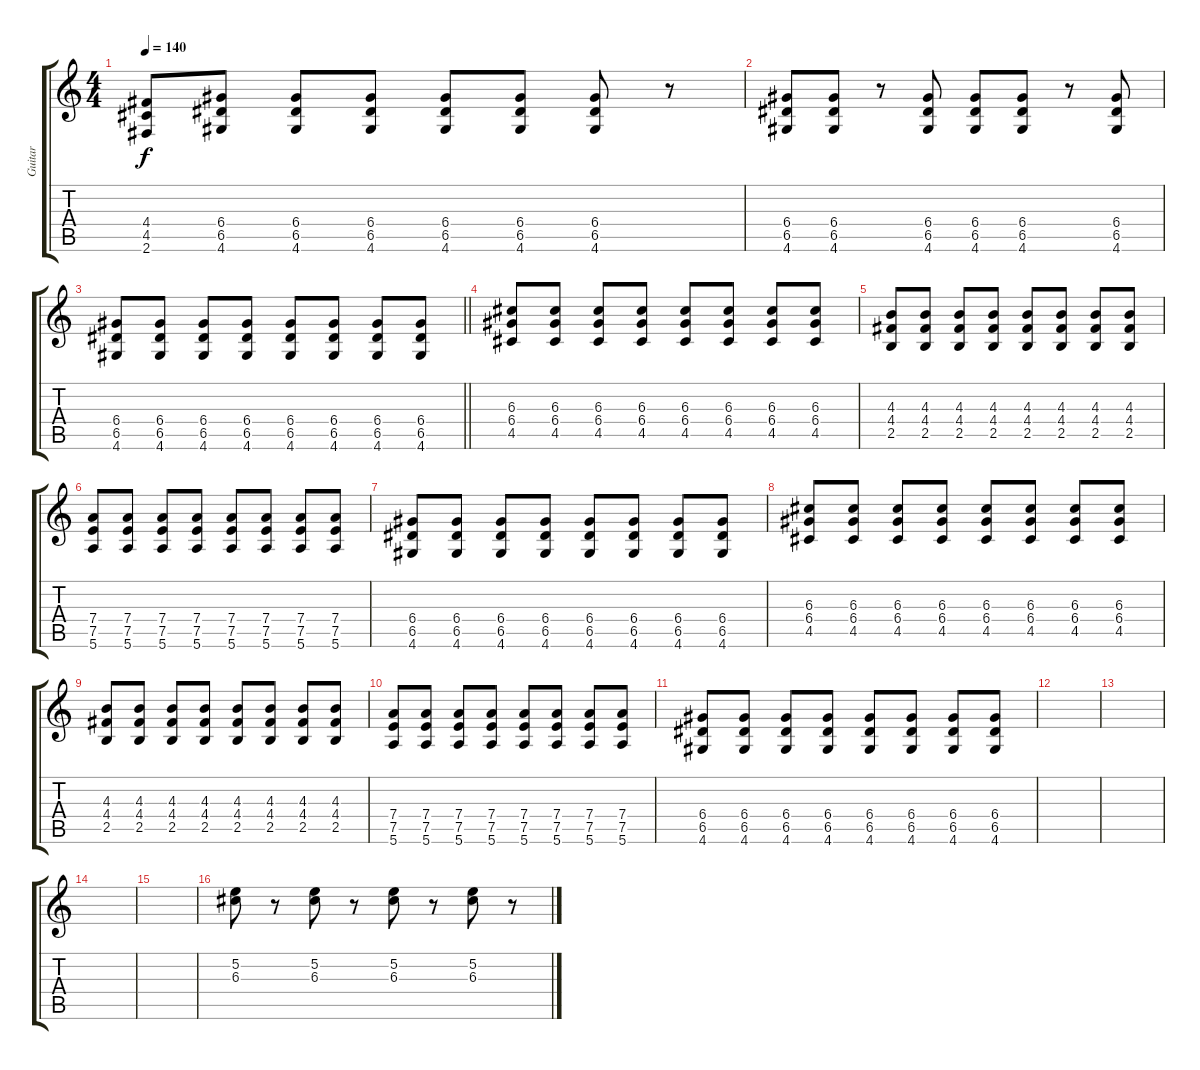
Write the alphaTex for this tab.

\track ("Guitar" "Guitar") {instrument overdrivenguitar}
\staff {score tabs}
\tuning (E4 B3 G3 D3 A2 E2) {hide}
\ts (4 4)
\tempo 140
\clef g2
\ks c
(4.4 4.5 2.6).8{dy f} (6.4 6.5 4.6).8 (6.4 6.5 4.6).8 (6.4 6.5 4.6).8 (6.4 6.5 4.6).8 (6.4 6.5 4.6).8 (6.4 6.5 4.6).8 r.8 |
(6.4 6.5 4.6).8 (6.4 6.5 4.6).8 r.8 (6.4 6.5 4.6).8 (6.4 6.5 4.6).8 (6.4 6.5 4.6).8 r.8 (6.4 6.5 4.6).8 |
\barLineRight lightlight
(6.4 6.5 4.6).8 (6.4 6.5 4.6).8 (6.4 6.5 4.6).8 (6.4 6.5 4.6).8 (6.4 6.5 4.6).8 (6.4 6.5 4.6).8 (6.4 6.5 4.6).8 (6.4 6.5 4.6).8 |
(6.3 6.4 4.5).8 (6.3 6.4 4.5).8 (6.3 6.4 4.5).8 (6.3 6.4 4.5).8 (6.3 6.4 4.5).8 (6.3 6.4 4.5).8 (6.3 6.4 4.5).8 (6.3 6.4 4.5).8 |
(4.3 4.4 2.5).8 (4.3 4.4 2.5).8 (4.3 4.4 2.5).8 (4.3 4.4 2.5).8 (4.3 4.4 2.5).8 (4.3 4.4 2.5).8 (4.3 4.4 2.5).8 (4.3 4.4 2.5).8 |
(7.4 7.5 5.6).8 (7.4 7.5 5.6).8 (7.4 7.5 5.6).8 (7.4 7.5 5.6).8 (7.4 7.5 5.6).8 (7.4 7.5 5.6).8 (7.4 7.5 5.6).8 (7.4 7.5 5.6).8 |
(6.4 6.5 4.6).8 (6.4 6.5 4.6).8 (6.4 6.5 4.6).8 (6.4 6.5 4.6).8 (6.4 6.5 4.6).8 (6.4 6.5 4.6).8 (6.4 6.5 4.6).8 (6.4 6.5 4.6).8 |
(6.3 6.4 4.5).8 (6.3 6.4 4.5).8 (6.3 6.4 4.5).8 (6.3 6.4 4.5).8 (6.3 6.4 4.5).8 (6.3 6.4 4.5).8 (6.3 6.4 4.5).8 (6.3 6.4 4.5).8 |
(4.3 4.4 2.5).8 (4.3 4.4 2.5).8 (4.3 4.4 2.5).8 (4.3 4.4 2.5).8 (4.3 4.4 2.5).8 (4.3 4.4 2.5).8 (4.3 4.4 2.5).8 (4.3 4.4 2.5).8 |
(7.4 7.5 5.6).8 (7.4 7.5 5.6).8 (7.4 7.5 5.6).8 (7.4 7.5 5.6).8 (7.4 7.5 5.6).8 (7.4 7.5 5.6).8 (7.4 7.5 5.6).8 (7.4 7.5 5.6).8 |
(6.4 6.5 4.6).8 (6.4 6.5 4.6).8 (6.4 6.5 4.6).8 (6.4 6.5 4.6).8 (6.4 6.5 4.6).8 (6.4 6.5 4.6).8 (6.4 6.5 4.6).8 (6.4 6.5 4.6).8 |
|
|
|
|
(5.2 6.3).8 r.8 (5.2 6.3).8 r.8 (5.2 6.3).8 r.8 (5.2 6.3).8 r.8
